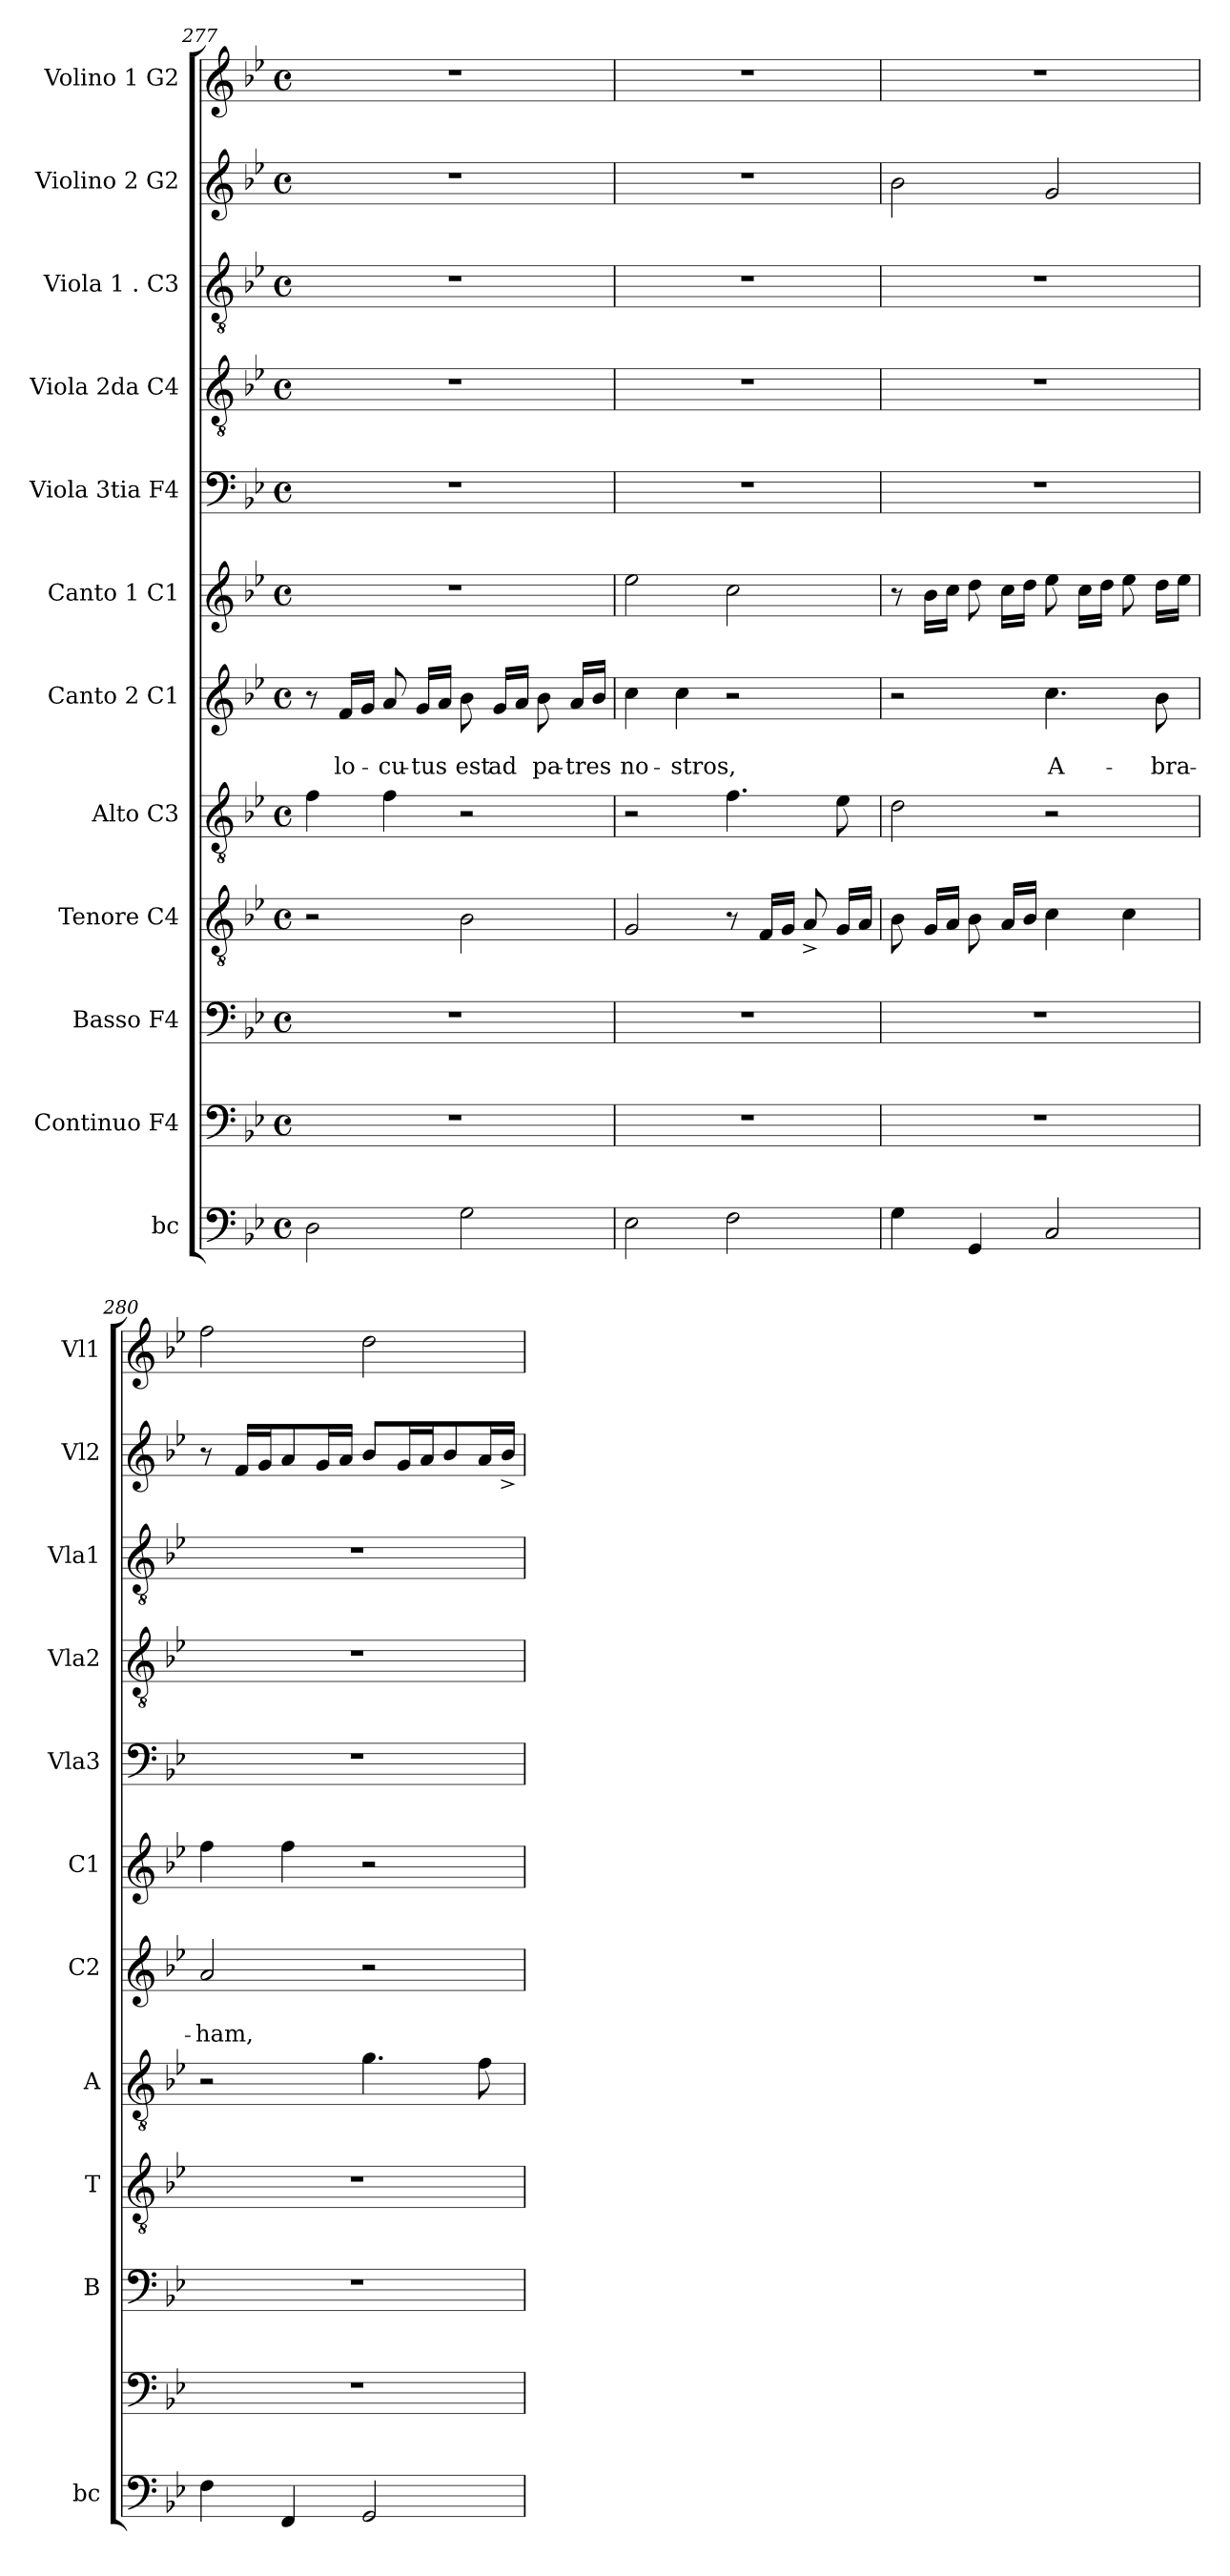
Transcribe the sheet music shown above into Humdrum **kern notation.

**kern	**kern	**kern	**kern	**kern	**kern	**text	**text	**kern	**kern	**kern	**kern	**kern	**kern
*part12	*part11	*part10	*part9	*part8	*part7	*part7	*part7	*part6	*part5	*part4	*part3	*part2	*part1
*staff12	*staff11	*staff10	*staff9	*staff8	*staff7	*staff7	*staff7	*staff6	*staff5	*staff4	*staff3	*staff2	*staff1
*I"bc	*I"Continuo F4	*I"Basso F4	*I"Tenore C4	*I"Alto C3	*I"Canto 2 C1	*	*	*I"Canto 1 C1	*I"Viola 3tia F4	*I"Viola 2da C4	*I"Viola 1 . C3	*I"Violino 2 G2	*I"Volino 1 G2
*I'bc	*	*I'B	*I'T	*I'A	*I'C2	*	*	*I'C1	*I'Vla3	*I'Vla2	*I'Vla1	*I'Vl2	*I'Vl1
*clefF4	*clefF4	*clefF4	*clefGv2	*clefGv2	*clefG2	*	*	*clefG2	*clefF4	*clefGv2	*clefGv2	*clefG2	*clefG2
*k[b-e-]	*k[b-e-]	*k[b-e-]	*k[b-e-]	*k[b-e-]	*k[b-e-]	*	*	*k[b-e-]	*k[b-e-]	*k[b-e-]	*k[b-e-]	*k[b-e-]	*k[b-e-]
*B-:	*B-:	*B-:	*B-:	*B-:	*B-:	*	*	*B-:	*B-:	*B-:	*B-:	*B-:	*B-:
*M4/4	*M4/4	*M4/4	*M4/4	*M4/4	*M4/4	*	*	*M4/4	*M4/4	*M4/4	*M4/4	*M4/4	*M4/4
*met(c)	*met(c)	*met(c)	*met(c)	*met(c)	*met(c)	*	*	*met(c)	*met(c)	*met(c)	*met(c)	*met(c)	*met(c)
=277	=277	=277	=277	=277	=277	=277	=277	=277	=277	=277	=277	=277	=277
2D\	1r	1r	2r	4f\	8r	.	.	1r	1r	1r	1r	1r	1r
!	!	!	!	!	!	!	!LO:LY:b	!	!	!	!	!	!
.	.	.	.	.	16f/LL	.	lo-	.	.	.	.	.	.
.	.	.	.	.	16g/JJ	.	.	.	.	.	.	.	.
!	!	!	!	!	!	!	!LO:LY:b	!	!	!	!	!	!
.	.	.	.	4f\	8a/	.	-cu-	.	.	.	.	.	.
!	!	!	!	!	!	!	!LO:LY:b	!	!	!	!	!	!
.	.	.	.	.	16g/LL	.	-tus	.	.	.	.	.	.
.	.	.	.	.	16a/JJ	.	.	.	.	.	.	.	.
!	!	!	!	!	!	!	!LO:LY:b	!	!	!	!	!	!
2G\	.	.	2B-\	2r	8b-\	.	est	.	.	.	.	.	.
!	!	!	!	!	!	!	!LO:LY:b	!	!	!	!	!	!
.	.	.	.	.	16g/LL	.	ad	.	.	.	.	.	.
.	.	.	.	.	16a/JJ	.	.	.	.	.	.	.	.
!	!	!	!	!	!	!	!LO:LY:b	!	!	!	!	!	!
.	.	.	.	.	8b-\	.	pa-	.	.	.	.	.	.
!	!	!	!	!	!	!	!LO:LY:b	!	!	!	!	!	!
.	.	.	.	.	16a/LL	.	-tres	.	.	.	.	.	.
.	.	.	.	.	16b-/JJ	.	.	.	.	.	.	.	.
=278	=278	=278	=278	=278	=278	=278	=278	=278	=278	=278	=278	=278	=278
!	!	!	!	!	!	!	!LO:LY:b	!	!	!	!	!	!
2E-\	1r	1r	2G/	2r	4cc\	.	no-	2ee-\	1r	1r	1r	1r	1r
!	!	!	!	!	!	!	!LO:LY:b	!	!	!	!	!	!
.	.	.	.	.	4cc\	.	-stros,	.	.	.	.	.	.
2F\	.	.	8r	4.f\	2r	.	.	2cc\	.	.	.	.	.
.	.	.	16F/LL	.	.	.	.	.	.	.	.	.	.
.	.	.	16G/JJ	.	.	.	.	.	.	.	.	.	.
.	.	.	8A^</	.	.	.	.	.	.	.	.	.	.
.	.	.	16G/LL	8e-\	.	.	.	.	.	.	.	.	.
.	.	.	16A/JJ	.	.	.	.	.	.	.	.	.	.
=279	=279	=279	=279	=279	=279	=279	=279	=279	=279	=279	=279	=279	=279
4G\	1r	1r	8B-\	2d\	2r	.	.	8r	1r	1r	1r	2b-\	1r
.	.	.	16G/LL	.	.	.	.	16b-\LL	.	.	.	.	.
.	.	.	16A/JJ	.	.	.	.	16cc\JJ	.	.	.	.	.
4GG/	.	.	8B-\	.	.	.	.	8dd\	.	.	.	.	.
.	.	.	16A/LL	.	.	.	.	16cc\LL	.	.	.	.	.
.	.	.	16B-/JJ	.	.	.	.	16dd\JJ	.	.	.	.	.
!	!	!	!	!	!	!	!LO:LY:b	!	!	!	!	!	!
2C/	.	.	4c\	2r	4.cc\	.	A-	8ee-\	.	.	.	2g/	.
.	.	.	.	.	.	.	.	16cc\LL	.	.	.	.	.
.	.	.	.	.	.	.	.	16dd\JJ	.	.	.	.	.
.	.	.	4c\	.	.	.	.	8ee-\	.	.	.	.	.
!	!	!	!	!	!	!	!LO:LY:b	!	!	!	!	!	!
.	.	.	.	.	8b-\	.	-bra-	16dd\LL	.	.	.	.	.
.	.	.	.	.	.	.	.	16ee-\JJ	.	.	.	.	.
!!LO:PB:g=z
=280	=280	=280	=280	=280	=280	=280	=280	=280	=280	=280	=280	=280	=280
!	!	!	!	!	!	!	!LO:LY:b	!	!	!	!	!	!
4F\	1r	1r	1r	2r	2a/	.	-ham,	4ff\	1r	1r	1r	8r	2ff\
.	.	.	.	.	.	.	.	.	.	.	.	16f/LL	.
.	.	.	.	.	.	.	.	.	.	.	.	16g/J	.
4FF/	.	.	.	.	.	.	.	4ff\	.	.	.	8a/	.
.	.	.	.	.	.	.	.	.	.	.	.	16g/L	.
.	.	.	.	.	.	.	.	.	.	.	.	16a/JJ	.
2GG/	.	.	.	4.g\	2r	.	.	2r	.	.	.	8b-/L	2dd\
.	.	.	.	.	.	.	.	.	.	.	.	16g/L	.
.	.	.	.	.	.	.	.	.	.	.	.	16a/J	.
.	.	.	.	.	.	.	.	.	.	.	.	8b-/	.
.	.	.	.	8f\	.	.	.	.	.	.	.	16a/L	.
.	.	.	.	.	.	.	.	.	.	.	.	16b-^</JJ	.
=	=	=	=	=	=	=	=	=	=	=	=	=	=
*-	*-	*-	*-	*-	*-	*-	*-	*-	*-	*-	*-	*-	*-
